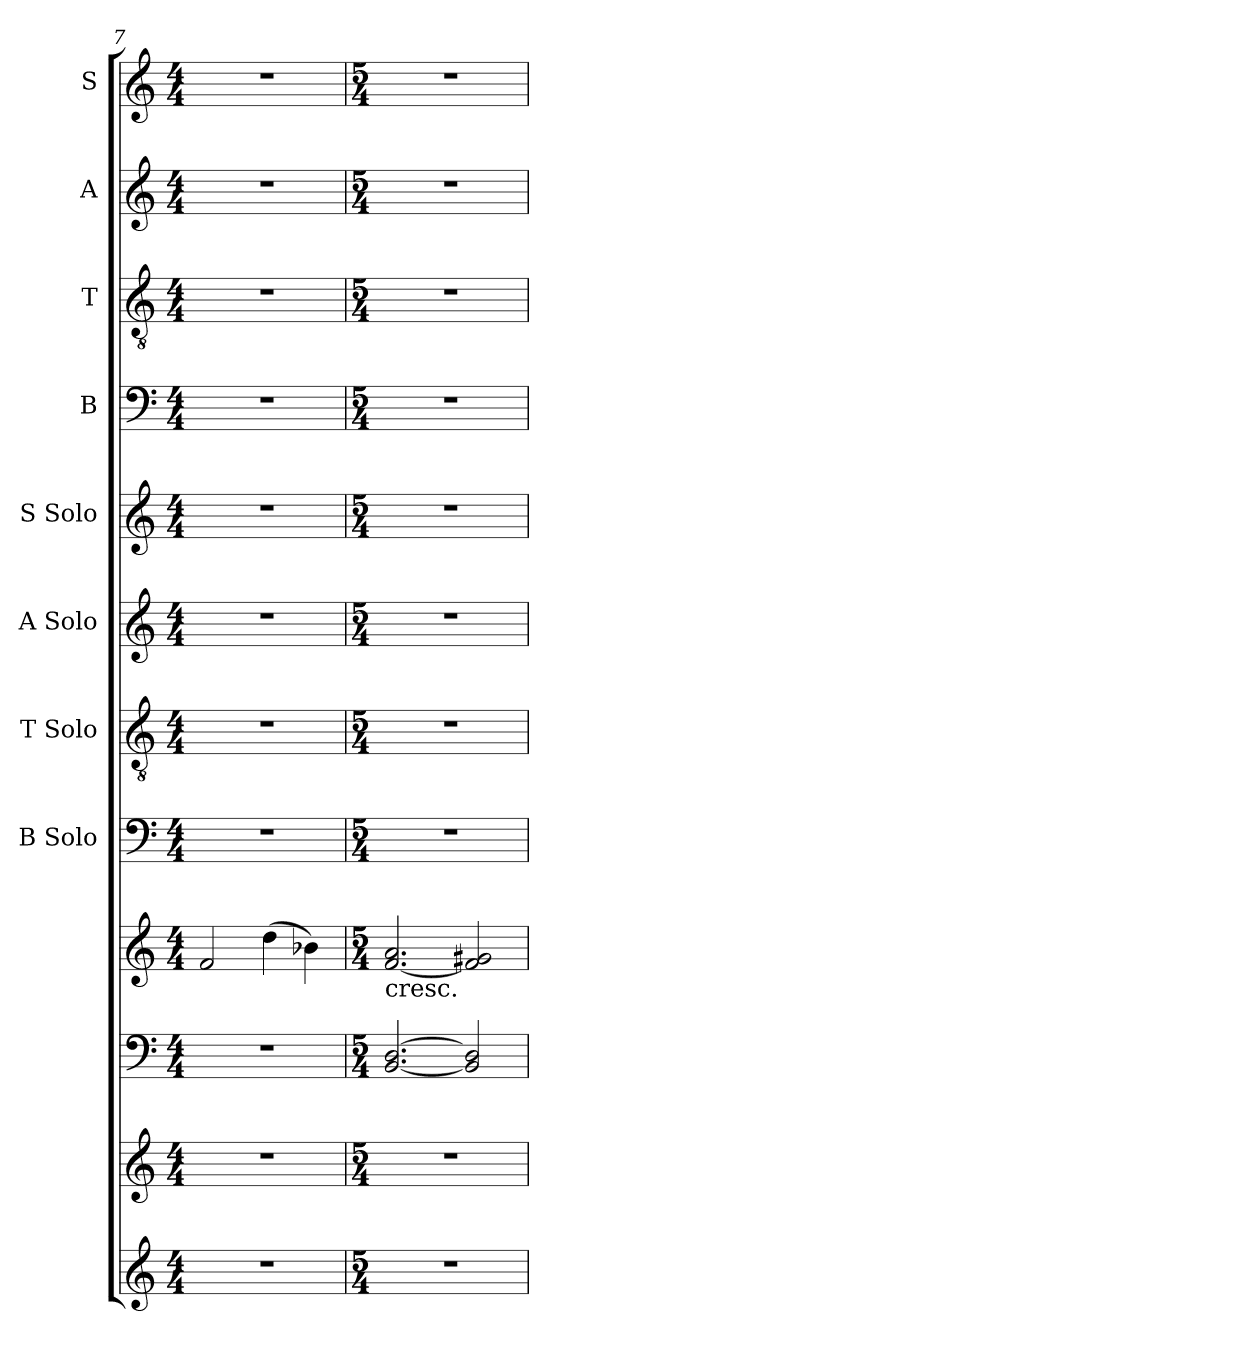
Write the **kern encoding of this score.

**kern	**kern	**kern	**kern	**kern	**kern	**kern	**kern	**kern	**kern	**kern	**kern
*part12	*part11	*part10	*part9	*part8	*part7	*part6	*part5	*part4	*part3	*part2	*part1
*staff12	*staff11	*staff10	*staff9	*staff8	*staff7	*staff6	*staff5	*staff4	*staff3	*staff2	*staff1
*	*	*	*	*I"B Solo	*I"T Solo	*I"A Solo	*I"S Solo	*I"B	*I"T	*I"A	*I"S
*clefG2	*clefG2	*clefF4	*clefG2	*clefF4	*clefGv2	*clefG2	*clefG2	*clefF4	*clefGv2	*clefG2	*clefG2
*k[]	*k[]	*k[]	*k[]	*k[]	*k[]	*k[]	*k[]	*k[]	*k[]	*k[]	*k[]
*C:	*C:	*C:	*C:	*C:	*C:	*C:	*C:	*C:	*C:	*C:	*C:
*M4/4	*M4/4	*M4/4	*M4/4	*M4/4	*M4/4	*M4/4	*M4/4	*M4/4	*M4/4	*M4/4	*M4/4
=7	=7	=7	=7	=7	=7	=7	=7	=7	=7	=7	=7
1r	1r	1r	2f/	1r	1r	1r	1r	1r	1r	1r	1r
.	.	.	(>4dd\	.	.	.	.	.	.	.	.
.	.	.	4b-X\)	.	.	.	.	.	.	.	.
=8	=8	=8	=8	=8	=8	=8	=8	=8	=8	=8	=8
*M5/4	*M5/4	*M5/4	*M5/4	*M5/4	*M5/4	*M5/4	*M5/4	*M5/4	*M5/4	*M5/4	*M5/4
!	!	!	!LO:TX:b:t=cresc.	!	!	!	!	!	!	!	!
!	!	!	!	!LO:N:vis=1	!LO:N:vis=1	!LO:N:vis=1	!LO:N:vis=1	!LO:N:vis=1	!LO:N:vis=1	!LO:N:vis=1	!LO:N:vis=1
4%5r	4%5r	[<2.BB/ [>2.D/	[<2.f/ 2.a/	4%5r	4%5r	4%5r	4%5r	4%5r	4%5r	4%5r	4%5r
.	.	2BB/] 2D/]	2f/] 2g#X/	.	.	.	.	.	.	.	.
=	=	=	=	=	=	=	=	=	=	=	=
*-	*-	*-	*-	*-	*-	*-	*-	*-	*-	*-	*-
